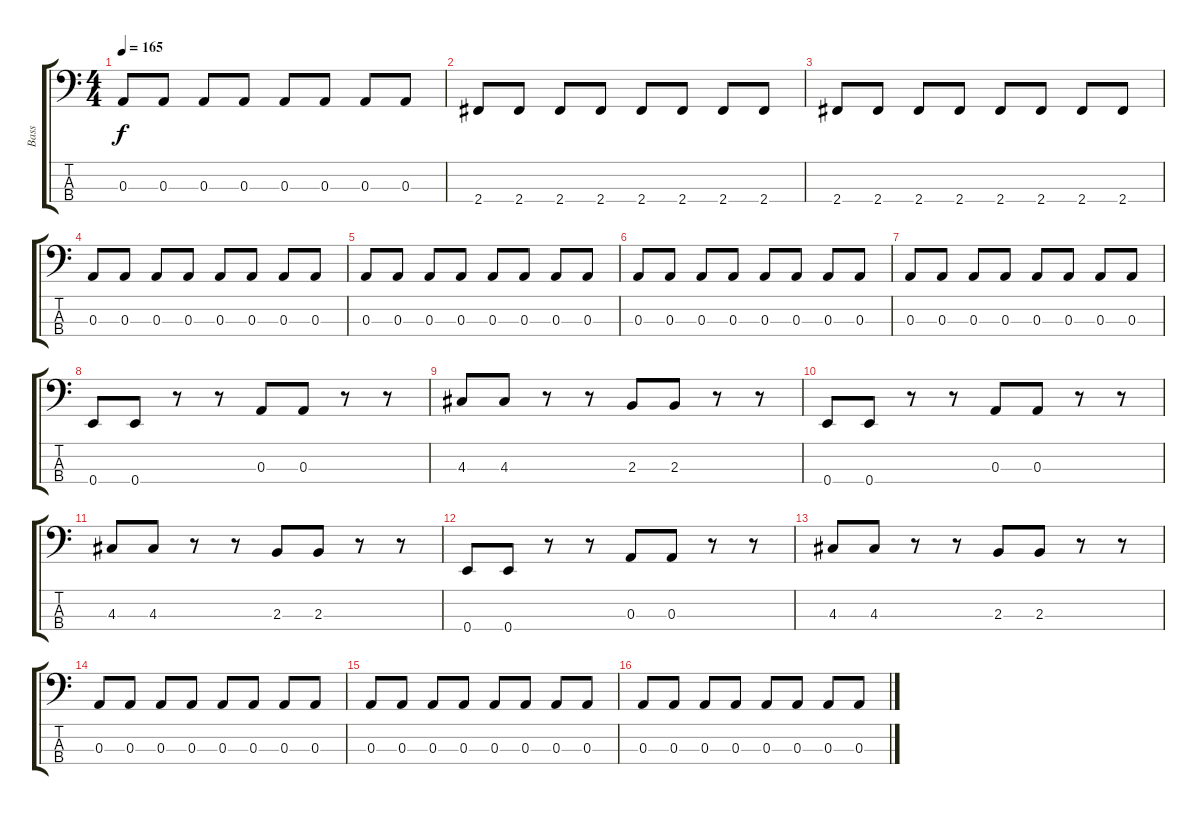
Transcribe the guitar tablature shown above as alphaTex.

\track ("Bass" "Bass") {instrument electricbassfinger}
\staff {score tabs}
\tuning (G2 D2 A1 E1) {hide}
\ts (4 4)
\tempo 165
\clef f4
\ks c
0.3.8{dy f} 0.3.8 0.3.8 0.3.8 0.3.8 0.3.8 0.3.8 0.3.8 |
2.4.8 2.4.8 2.4.8 2.4.8 2.4.8 2.4.8 2.4.8 2.4.8 |
2.4.8 2.4.8 2.4.8 2.4.8 2.4.8 2.4.8 2.4.8 2.4.8 |
0.3.8 0.3.8 0.3.8 0.3.8 0.3.8 0.3.8 0.3.8 0.3.8 |
0.3.8 0.3.8 0.3.8 0.3.8 0.3.8 0.3.8 0.3.8 0.3.8 |
0.3.8 0.3.8 0.3.8 0.3.8 0.3.8 0.3.8 0.3.8 0.3.8 |
0.3.8 0.3.8 0.3.8 0.3.8 0.3.8 0.3.8 0.3.8 0.3.8 |
0.4.8 0.4.8 r.8 r.8 0.3.8 0.3.8 r.8 r.8 |
4.3.8 4.3.8 r.8 r.8 2.3.8 2.3.8 r.8 r.8 |
0.4.8 0.4.8 r.8 r.8 0.3.8 0.3.8 r.8 r.8 |
4.3.8 4.3.8 r.8 r.8 2.3.8 2.3.8 r.8 r.8 |
0.4.8 0.4.8 r.8 r.8 0.3.8 0.3.8 r.8 r.8 |
4.3.8 4.3.8 r.8 r.8 2.3.8 2.3.8 r.8 r.8 |
0.3.8 0.3.8 0.3.8 0.3.8 0.3.8 0.3.8 0.3.8 0.3.8 |
0.3.8 0.3.8 0.3.8 0.3.8 0.3.8 0.3.8 0.3.8 0.3.8 |
0.3.8 0.3.8 0.3.8 0.3.8 0.3.8 0.3.8 0.3.8 0.3.8
